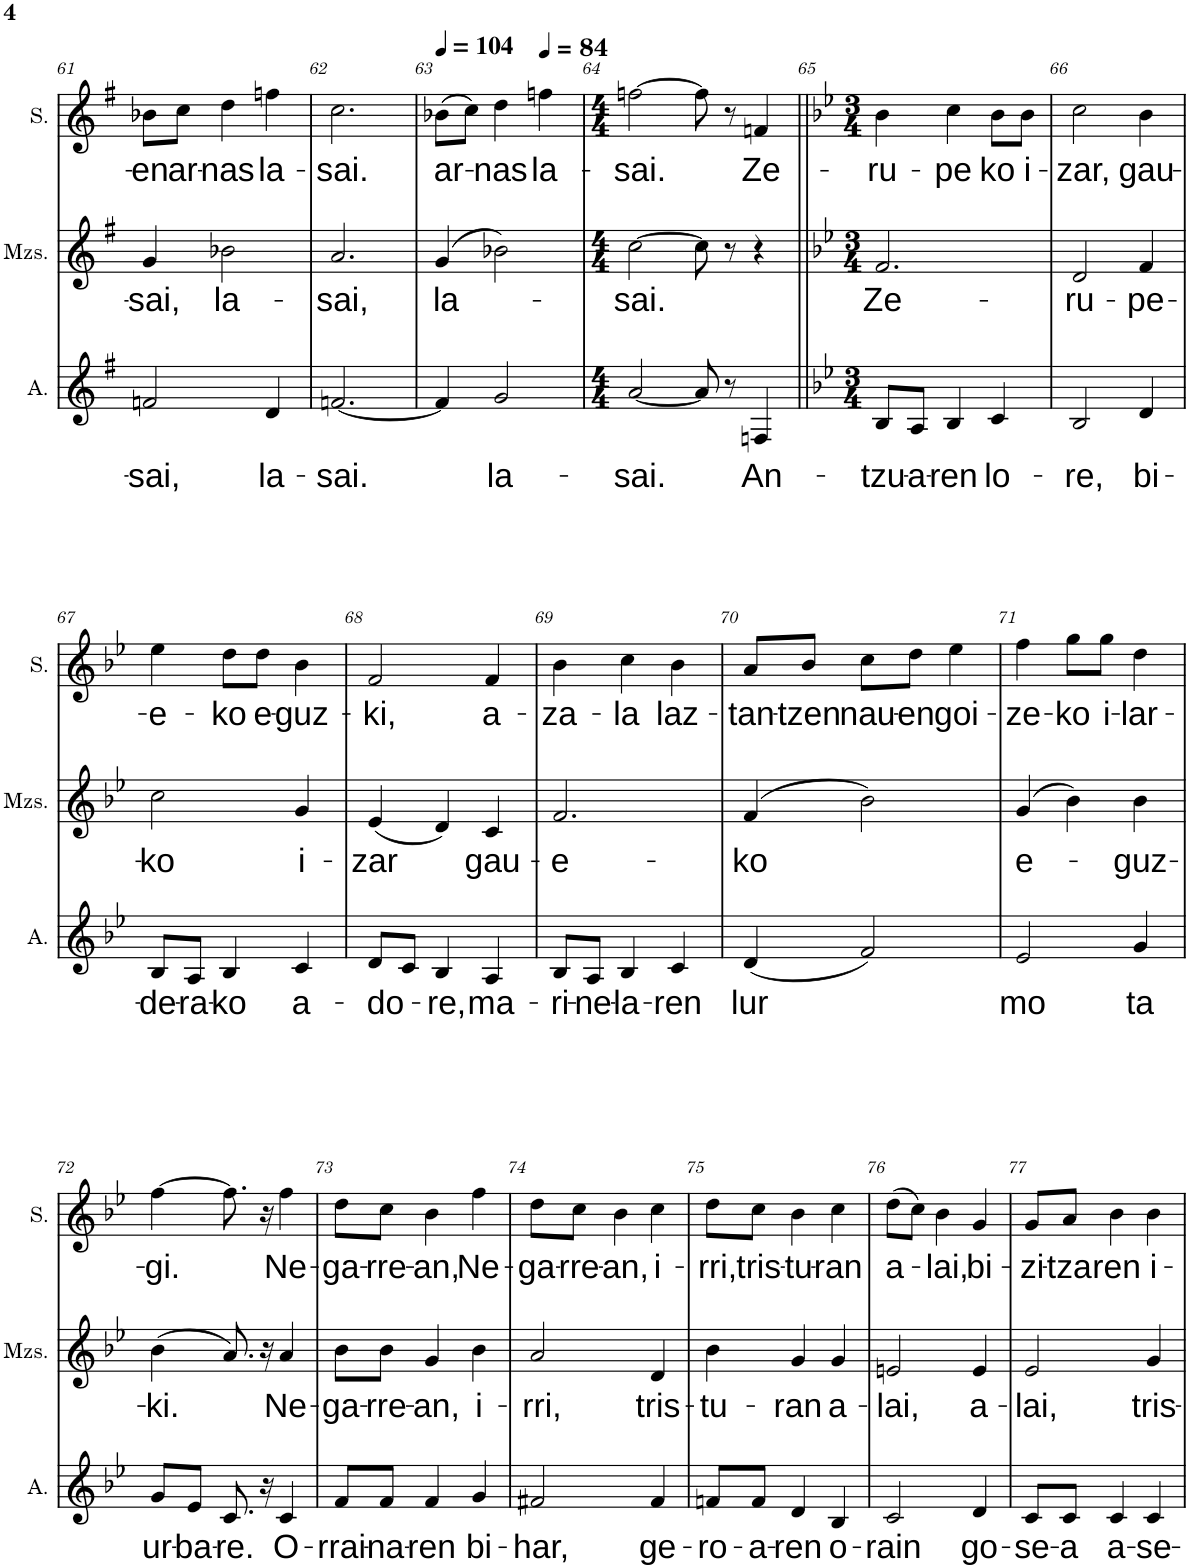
**kern	**text	**kern	**text	**kern	**text
*part3	*part3	*part2	*part2	*part1	*part1
*staff3	*staff3	*staff2	*staff2	*staff1	*staff1
*I"Alto	*	*I"Mezzo-soprano	*	*I"Soprano	*
*I'A.	*	*I'Mzs.	*	*I'S.	*
!!LO:PB:g=z
*clefG2	*	*clefG2	*	*clefG2	*
*k[f#]	*	*k[f#]	*	*k[f#]	*
*M3/4	*	*M3/4	*	*M3/4	*
=61	=61	=61	=61	=61	=61
!	!LO:LY:b	!	!LO:LY:b	!	!LO:LY:b
2fn/	sai,	4g/	-sai,	8b-X\L	-en
!	!	!	!	!	!LO:LY:b
.	.	.	.	8cc\J	ar-
!	!	!	!LO:LY:b	!	!LO:LY:b
.	.	2b-X\	la-	4dd\	-nas
!	!LO:LY:b	!	!	!	!LO:LY:b
4d/	la-	.	.	4ffn\	la-
=62	=62	=62	=62	=62	=62
!	!LO:LY:b	!	!LO:LY:b	!	!LO:LY:b
[2.fn/	-sai.	2.a/	-sai,	2.cc\	-sai.
=63	=63	=63	=63	=63	=63
*	*	*	*	*MM104	*
!	!	!	!LO:LY:b	!	!LO:LY:b
4f/]	.	(4g/	la-	(8b-X\L	ar-
.	.	.	.	8cc\J)	.
!	!LO:LY:b	!	!	!	!LO:LY:b
2g/	la-	2b-X\)	.	4dd\	nas
*	*	*	*	*MM84	*
!	!	!	!	!	!LO:LY:b
.	.	.	.	4ffn\	la-
=64	=64	=64	=64	=64	=64
*M4/4	*	*M4/4	*	*M4/4	*
!	!LO:LY:b	!	!LO:LY:b	!	!LO:LY:b
[2a/	sai.	[2cc\	sai.	[2ffn\	sai.
8a/]	.	8cc\]	.	8ff\]	.
8r	.	8r	.	8r	.
!	!LO:LY:b	!	!	!	!LO:LY:b
4Fn/	An-	4r	.	4fn/	Ze-
=65||	=65||	=65||	=65||	=65||	=65||
*k[b-e-]	*	*k[b-e-]	*	*k[b-e-]	*
*M3/4	*	*M3/4	*	*M3/4	*
!	!LO:LY:b	!	!LO:LY:b	!	!LO:LY:b
8B-/L	-tzu-	2.f/	Ze-	4b-\	-ru-
!	!LO:LY:b	!	!	!	!
8A/J	-a-	.	.	.	.
!	!LO:LY:b	!	!	!	!LO:LY:b
4B-/	-ren	.	.	4cc\	-pe
!	!LO:LY:b	!	!	!	!LO:LY:b
4c/	lo-	.	.	8b-\L	ko
!	!	!	!	!	!LO:LY:b
.	.	.	.	8b-\J	i-
=66	=66	=66	=66	=66	=66
!	!LO:LY:b	!	!LO:LY:b	!	!LO:LY:b
2B-/	-re,	2d/	-ru-	2cc\	-zar,
!	!LO:LY:b	!	!LO:LY:b	!	!LO:LY:b
4d/	bi-	4f/	-pe-	4b-\	gau-
!!LO:LB:g=z
=67	=67	=67	=67	=67	=67
!	!LO:LY:b	!	!LO:LY:b	!	!LO:LY:b
8B-/L	-de-	2cc\	-ko	4ee-\	-e-
!	!LO:LY:b	!	!	!	!
8A/J	-ra-	.	.	.	.
!	!LO:LY:b	!	!	!	!LO:LY:b
4B-/	-ko	.	.	8dd\L	-ko
!	!	!	!	!	!LO:LY:b
.	.	.	.	8dd\J	e-
!	!LO:LY:b	!	!LO:LY:b	!	!LO:LY:b
4c/	a-	4g/	i-	4b-\	-guz-
=68	=68	=68	=68	=68	=68
!	!LO:LY:b	!	!LO:LY:b	!	!LO:LY:b
8d/L	-do-	(4e-/	-zar	2f/	-ki,
8c/J	.	.	.	.	.
!	!LO:LY:b	!	!	!	!
4B-/	-re,	4d/)	.	.	.
!	!LO:LY:b	!	!LO:LY:b	!	!LO:LY:b
4A/	ma-	4c/	gau-	4f/	a-
=69	=69	=69	=69	=69	=69
!	!LO:LY:b	!	!LO:LY:b	!	!LO:LY:b
8B-/L	-ri-	2.f/	-e-	4b-\	-za-
!	!LO:LY:b	!	!	!	!
8A/J	-ne-	.	.	.	.
!	!LO:LY:b	!	!	!	!LO:LY:b
4B-/	-la-	.	.	4cc\	-la
!	!LO:LY:b	!	!	!	!LO:LY:b
4c/	-ren	.	.	4b-\	laz-
=70	=70	=70	=70	=70	=70
!	!LO:LY:b	!	!LO:LY:b	!	!LO:LY:b
(4d/	lur	(4f/	ko	8a/L	-tan-
!	!	!	!	!	!LO:LY:b
.	.	.	.	8b-/J	-tzen
!	!	!	!	!	!LO:LY:b
2f/)	.	2b-\)	.	8cc\L	nau-
!	!	!	!	!	!LO:LY:b
.	.	.	.	8dd\J	-en
!	!	!	!	!	!LO:LY:b
.	.	.	.	4ee-\	goi-
=71	=71	=71	=71	=71	=71
!	!LO:LY:b	!	!LO:LY:b	!	!LO:LY:b
2e-/	-mo	(4g/	e-	4ff\	-ze-
!	!	!	!	!	!LO:LY:b
.	.	4b-\)	.	8gg\L	-ko
!	!	!	!	!	!LO:LY:b
.	.	.	.	8gg\J	i-
!	!LO:LY:b	!	!LO:LY:b	!	!LO:LY:b
4g/	ta	4b-\	-guz-	4dd\	-lar-
!!LO:LB:g=z
=72	=72	=72	=72	=72	=72
!	!LO:LY:b	!	!LO:LY:b	!	!LO:LY:b
8g/L	ur-	(4b-\	-ki.	[4ff\	-gi.
!	!LO:LY:b	!	!	!	!
8e-/J	-ba-	.	.	.	.
!	!LO:LY:b	!	!	!	!
8.c/	-re.	8.a/)	.	8.ff\]	.
16r	.	16r	.	16r	.
!	!LO:LY:b	!	!LO:LY:b	!	!LO:LY:b
4c/	O-	4a/	Ne-	4ff\	Ne-
=73	=73	=73	=73	=73	=73
!	!LO:LY:b	!	!LO:LY:b	!	!LO:LY:b
8f/L	-rrai-	8b-\L	-ga-	8dd\L	-ga-
!	!LO:LY:b	!	!LO:LY:b	!	!LO:LY:b
8f/J	-na-	8b-\J	-rre-	8cc\J	-rre-
!	!LO:LY:b	!	!LO:LY:b	!	!LO:LY:b
4f/	-ren	4g/	-an,	4b-\	-an,
!	!LO:LY:b	!	!LO:LY:b	!	!LO:LY:b
4g/	bi-	4b-\	i-	4ff\	Ne-
=74	=74	=74	=74	=74	=74
!	!LO:LY:b	!	!LO:LY:b	!	!LO:LY:b
2f#X/	-har,	2a/	-rri,	8dd\L	-ga-
!	!	!	!	!	!LO:LY:b
.	.	.	.	8cc\J	-rre-
!	!	!	!	!	!LO:LY:b
.	.	.	.	4b-\	-an,
!	!LO:LY:b	!	!LO:LY:b	!	!LO:LY:b
4f#/	ge-	4d/	tris-	4cc\	i-
=75	=75	=75	=75	=75	=75
!	!LO:LY:b	!	!LO:LY:b	!	!LO:LY:b
8fn/L	-ro-	4b-\	-tu-	8dd\L	-rri,
!	!LO:LY:b	!	!	!	!LO:LY:b
8f/J	-a-	.	.	8cc\J	tris-
!	!LO:LY:b	!	!LO:LY:b	!	!LO:LY:b
4d/	-ren	4g/	ran	4b-\	-tu-
!	!LO:LY:b	!	!LO:LY:b	!	!LO:LY:b
4B-/	o-	4g/	a-	4cc\	ran
=76	=76	=76	=76	=76	=76
!	!LO:LY:b	!	!LO:LY:b	!	!LO:LY:b
2c/	-rain	2en/	lai,	(8dd\L	a-
.	.	.	.	8cc\J)	.
!	!	!	!	!	!LO:LY:b
.	.	.	.	4b-\	lai,
!	!LO:LY:b	!	!LO:LY:b	!	!LO:LY:b
4d/	go-	4e/	a-	4g/	bi-
=77	=77	=77	=77	=77	=77
!	!LO:LY:b	!	!LO:LY:b	!	!LO:LY:b
8c/L	-se-	2e-/	lai,	8g/L	-zi-
!	!LO:LY:b	!	!	!	!LO:LY:b
8c/J	-a	.	.	8a/J	-tza
!	!LO:LY:b	!	!	!	!LO:LY:b
4c/	a-	.	.	4b-\	ren
!	!LO:LY:b	!	!LO:LY:b	!	!LO:LY:b
4c/	-se-	4g/	tris-	4b-\	i-
=	=	=	=	=	=
*-	*-	*-	*-	*-	*-
